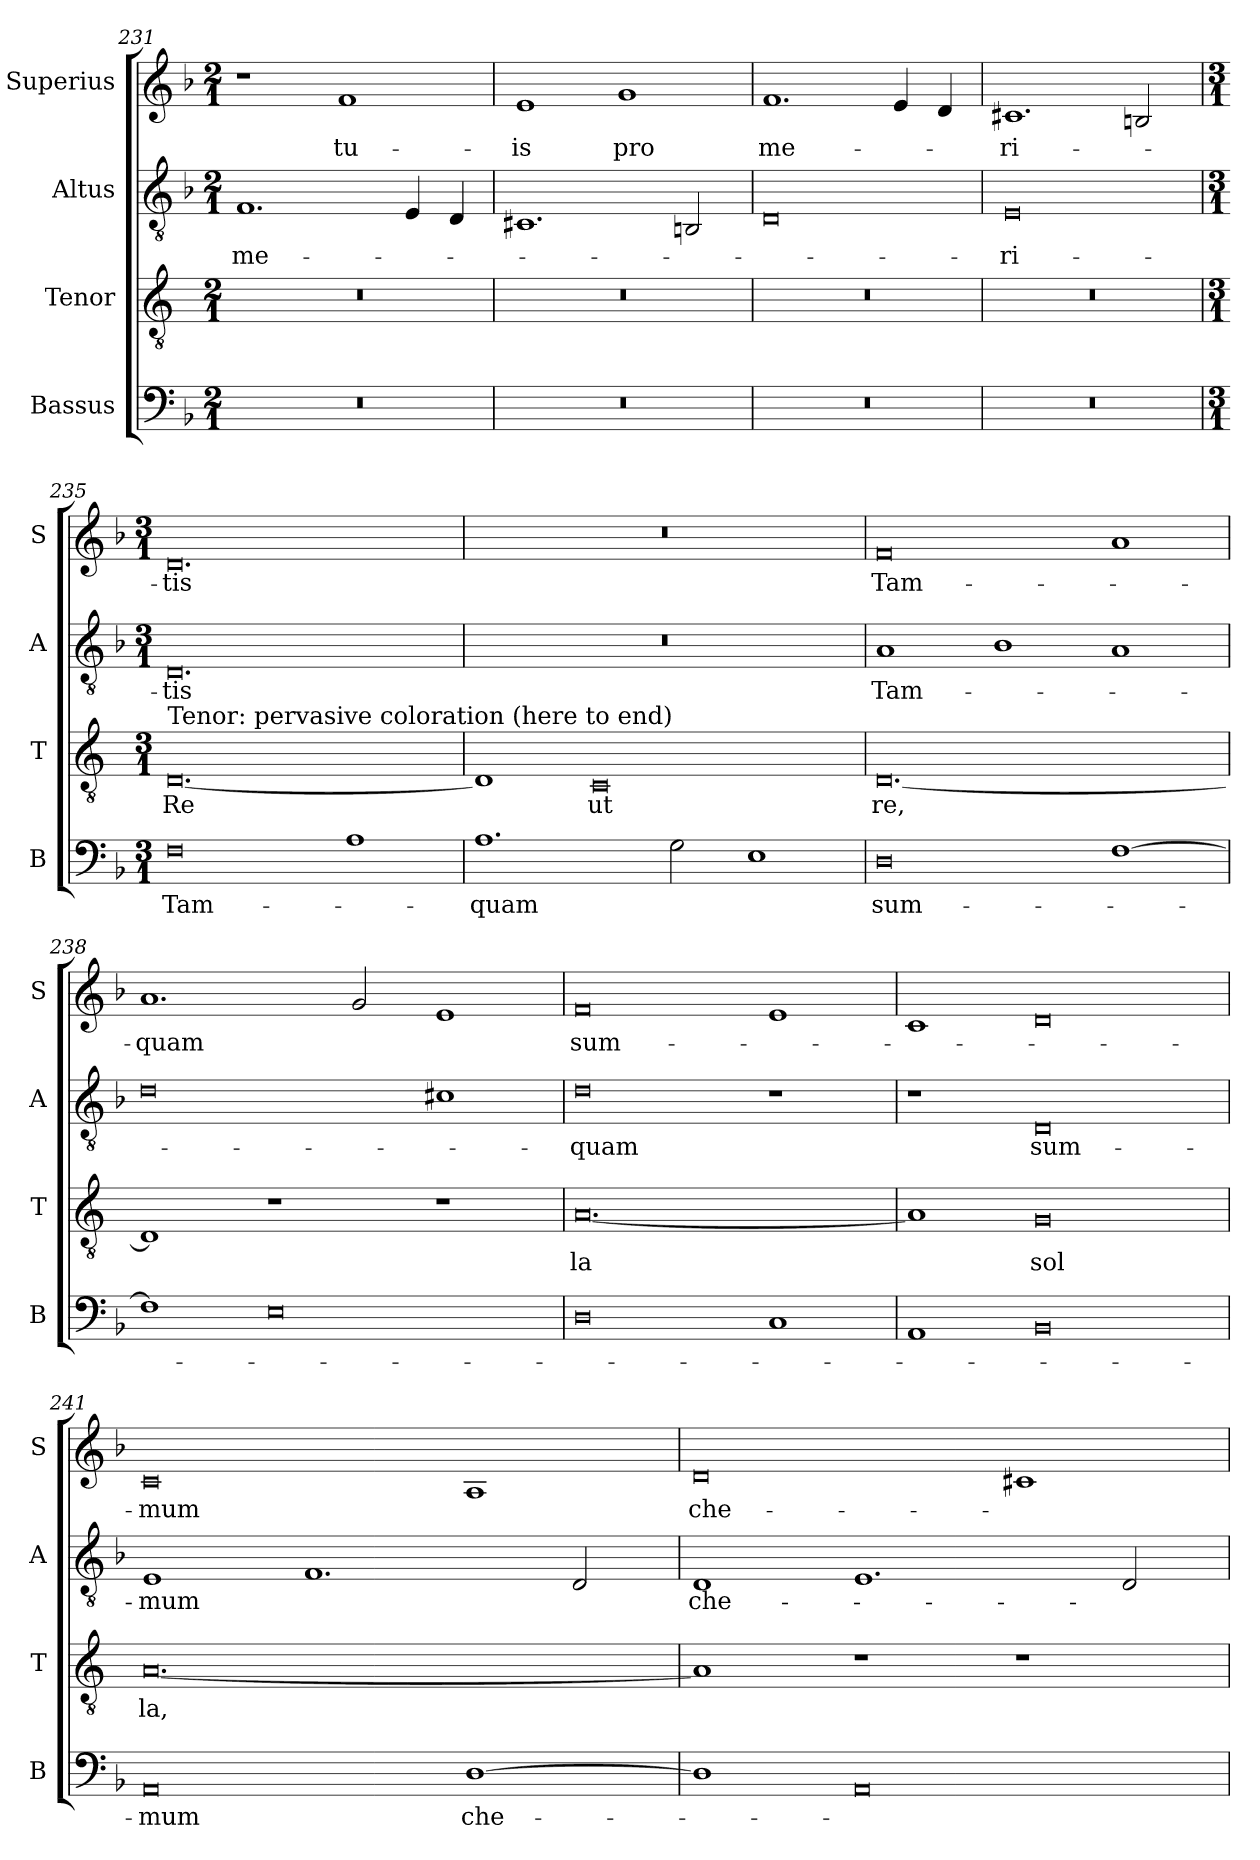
**kern	**text	**kern	**text	**kern	**text	**kern	**text
*part4	*part4	*part3	*part3	*part2	*part2	*part1	*part1
*staff4	*staff4	*staff3	*staff3	*staff2	*staff2	*staff1	*staff1
*I"Bassus	*	*I"Tenor	*	*I"Altus	*	*I"Superius	*
*I'B	*	*I'T	*	*I'A	*	*I'S	*
*clefF4	*	*clefGv2	*	*clefGv2	*	*clefG2	*
*k[b-]	*	*k[]	*	*k[b-]	*	*k[b-]	*
*M2/1	*	*M2/1	*	*M2/1	*	*M2/1	*
=231	=231	=231	=231	=231	=231	=231	=231
0r	.	0r	.	1.F	me-	1r	.
.	.	.	.	.	.	1f	tu-
.	.	.	.	4E	.	.	.
.	.	.	.	4D	.	.	.
=232	=232	=232	=232	=232	=232	=232	=232
0r	.	0r	.	1.C#X	.	1e	-is
.	.	.	.	.	.	1g	pro
.	.	.	.	2BBn	.	.	.
=233	=233	=233	=233	=233	=233	=233	=233
0r	.	0r	.	0D	.	1.f	me-
.	.	.	.	.	.	4e	.
.	.	.	.	.	.	4d	.
=234	=234	=234	=234	=234	=234	=234	=234
0r	.	0r	.	0E	-ri-	1.c#X	-ri-
.	.	.	.	.	.	2Bn	.
=235	=235	=235	=235	=235	=235	=235	=235
*M3/1	*	*M3/1	*	*M3/1	*	*M3/1	*
!	!	!LO:TX:a:t=Tenor&colon; pervasive coloration (here to end)	!	!	!	!	!
0F	Tam-	[0.D	Re	0.D	-tis	0.d	-tis
1A	.	.	.	.	.	.	.
=236	=236	=236	=236	=236	=236	=236	=236
1.A	-quam	1D]	.	0.r	.	0.r	.
.	.	0C	ut	.	.	.	.
2G	.	.	.	.	.	.	.
1E	.	.	.	.	.	.	.
=237	=237	=237	=237	=237	=237	=237	=237
0D	sum-	[0.D	re,	1A	Tam-	0f	Tam-
.	.	.	.	1B-	.	.	.
[1F	.	.	.	1A	.	1a	.
=238	=238	=238	=238	=238	=238	=238	=238
1F]	.	1D]	.	0d	.	1.a	-quam
0E	.	1r	.	.	.	.	.
.	.	.	.	.	.	2g	.
.	.	1r	.	1c#X	.	1e	.
=239	=239	=239	=239	=239	=239	=239	=239
0D	.	[0.A	la	0d	-quam	0f	sum-
1C	.	.	.	1r	.	1e	.
=240	=240	=240	=240	=240	=240	=240	=240
1AA	.	1A]	.	1r	.	1c	.
0BB-	.	0G	sol	0D	sum-	0d	.
=241	=241	=241	=241	=241	=241	=241	=241
0AA	-mum	[0.A	la,	1E	-mum	0c	-mum
.	.	.	.	1.F	.	.	.
[1D	che-	.	.	.	.	1A	.
.	.	.	.	2D	.	.	.
=242	=242	=242	=242	=242	=242	=242	=242
1D]	.	1A]	.	1D	che-	0d	che-
0AA	.	1r	.	1.E	.	.	.
.	.	1r	.	.	.	1c#X	.
.	.	.	.	2D	.	.	.
=	=	=	=	=	=	=	=
*-	*-	*-	*-	*-	*-	*-	*-
